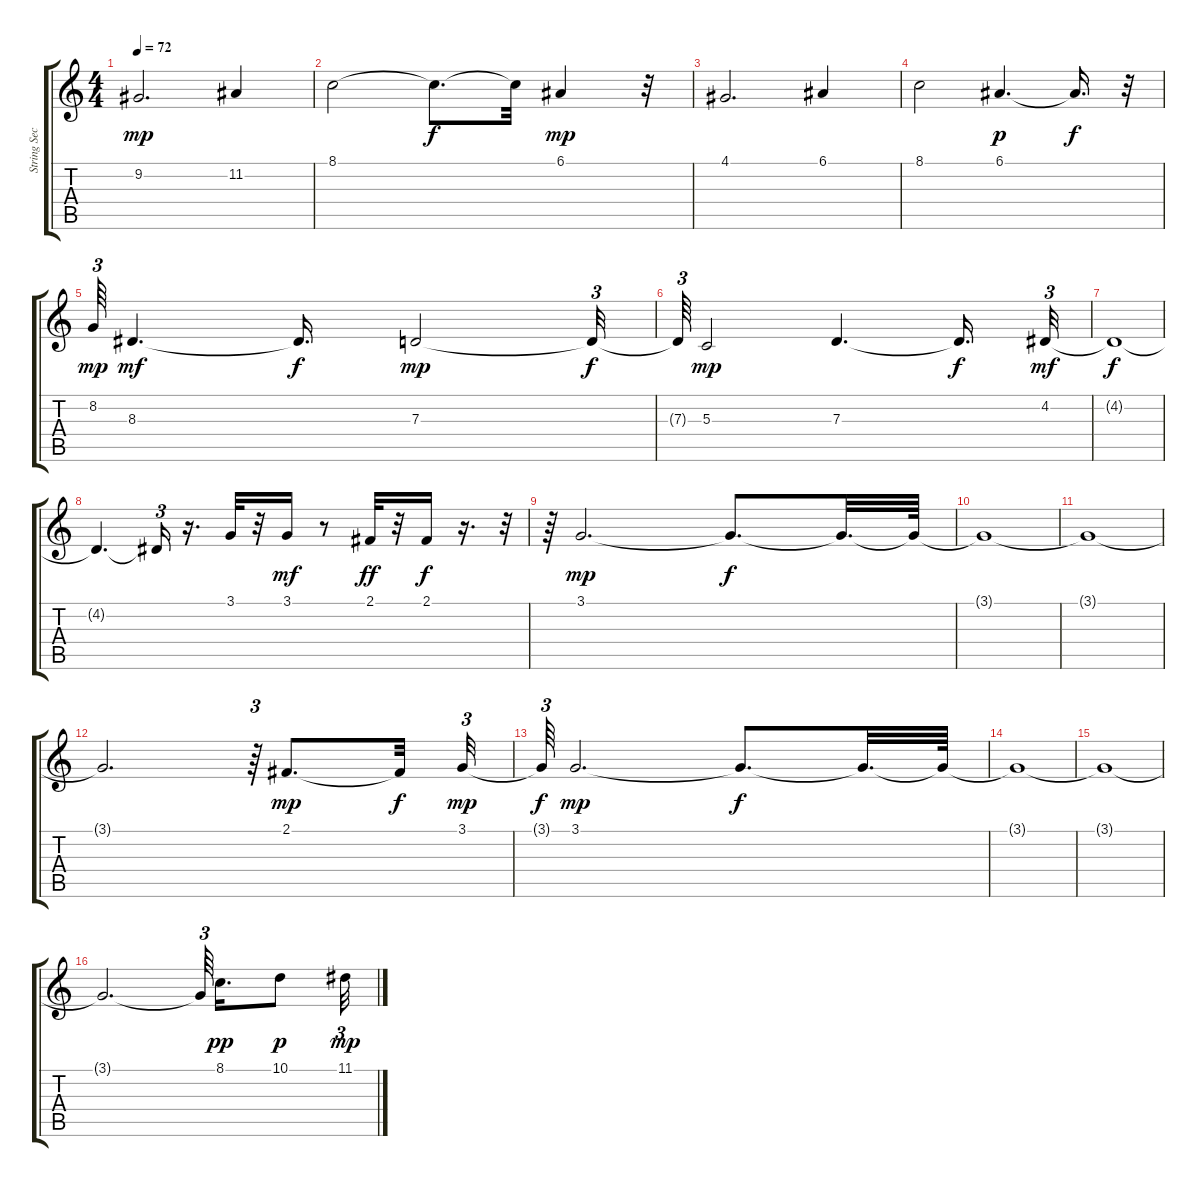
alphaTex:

\track ("String Section" "String Sec") {instrument stringensemble1}
\staff {score tabs}
\tuning (E4 B3 G3 D3 A2 E2) {hide}
\ts (4 4)
\tempo 72
\clef g2
\ks c
9.2.2{d dy mp} 11.2.4 |
8.1.2 8.1{t}.8{d dy f} 8.1{t}.32 6.1.4{dy mp} r.32 |
4.1.2{d} 6.1.4 |
8.1.2 6.1.4{d dy p} 6.1{t}.16{d dy f} r.32 |
8.2.64{tu (3 2) dy mp} 8.3.4{d dy mf} 8.3{t}.16{d dy f} 7.3.2{dy mp} 7.3{t}.32{tu (3 2) dy f} |
7.3{t}.64{tu (3 2)} 5.3.2{dy mp} 7.3.4{d} 7.3{t}.16{d dy f} 4.2.32{tu (3 2) dy mf} |
4.2{t}.1{dy f} |
4.2{t}.4{d} 4.2{t}.16{tu (3 2)} r.16{d} 3.1.32 r.32 3.1.16{dy mf} r.8 2.1.32{dy ff} r.32 2.1.16{dy f} r.16{d} r.32{tu (3 2)} |
r.64{tu (3 2)} 3.1.2{d dy mp} 3.1{t}.8{d dy f} 3.1{t}.32{d} 3.1{t}.64 |
3.1{t}.1 |
3.1{t}.1 |
3.1{t}.2{d} r.64{tu (3 2)} 2.1.8{d dy mp} 2.1{t}.32{dy f} 3.1.32{tu (3 2) dy mp} |
3.1{t}.64{tu (3 2) dy f} 3.1.2{d dy mp} 3.1{t}.8{d dy f} 3.1{t}.32{d} 3.1{t}.64 |
3.1{t}.1 |
3.1{t}.1 |
3.1{t}.2{d} 3.1{t}.64{tu (3 2) beam splitsecondary} 8.1.16{d dy pp} 10.1.8{dy p} 11.1.32{tu (3 2) dy mp}
